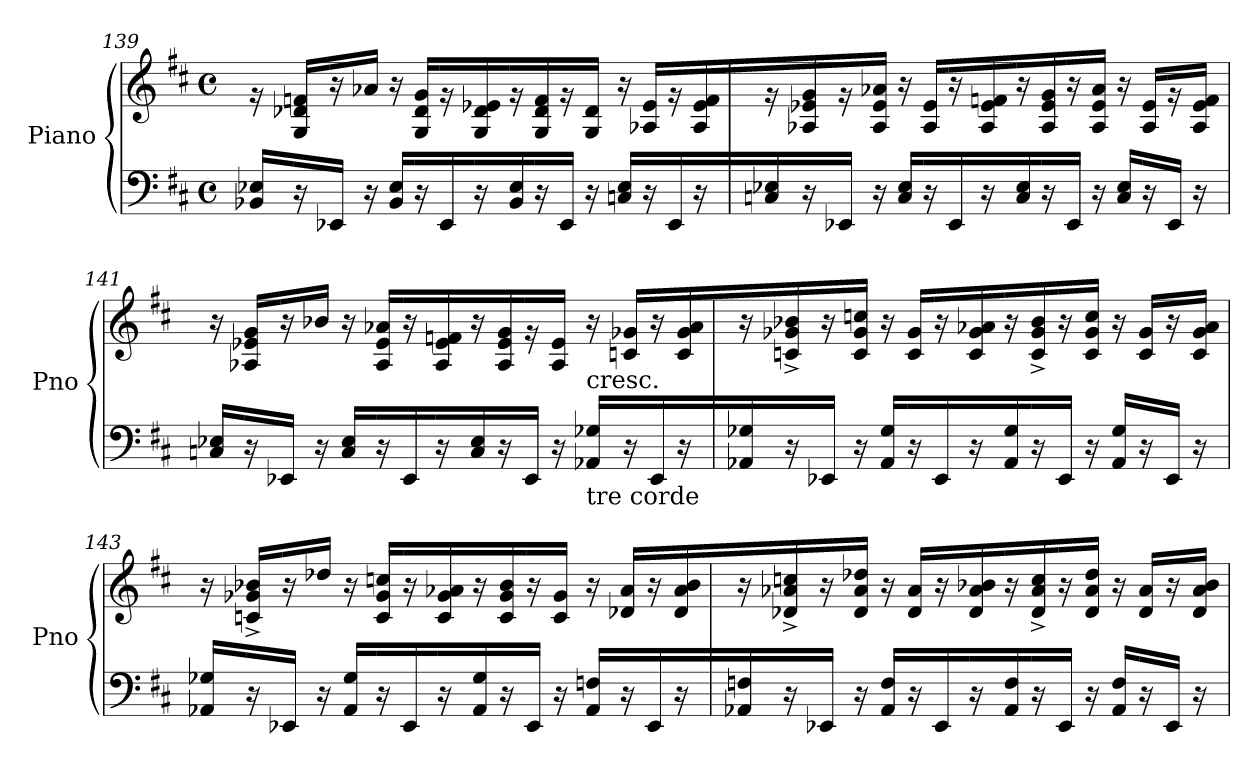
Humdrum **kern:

**kern	**kern
*part1	*part1
*staff2	*staff1
*I"Piano	*
*I'Pno	*
!!LO:LB:g=z
*clefF4	*clefG2
*k[f#c#]	*k[f#c#]
*D:	*D:
*M4/4	*M4/4
*met(c)	*met(c)
=139	=139
*^	*^
16ryy	16BB-X/ 16E-X/LL	16rg	16ryy
16r	16ryy	16ryy	16G/ 16d-X/ 16fn/LL
16ryy	16EE-X/JJ	16r	16ryy
16r	16ryy	16ryy	16a-X/JJ
16ryy	16BB-/ 16E-/LL	16r	16ryy
16r	16ryy	16ryy	16G/ 16d-/ 16g/LL
16ryy	16EE-/	16rg	16ryy
16r	16ryy	16ryy	16G/ 16d-/ 16e-X/
16ryy	16BB-/ 16E-/	16rg	16ryy
16r	16ryy	16ryy	16G/ 16d-/ 16f/
16ryy	16EE-/JJ	16rg	16ryy
16r	16ryy	16ryy	16G/ 16d-/JJ
16ryy	16Cn/ 16E-/LL	16r	16ryy
16r	16ryy	16ryy	16A-X/ 16e-/LL
16ryy	16EE-/	16rg	16ryy
16r	16ryy	16ryy	16A-/ 16e-/ 16f/
=140	=140	=140	=140
16ryy	16Cn/ 16E-X/	16rg	16ryy
16r	16ryy	16ryy	16A-X/ 16e-X/ 16g/
16ryy	16EE-X/JJ	16rg	16ryy
16r	16ryy	16ryy	16A-/ 16e-/ 16a-X/JJ
16ryy	16C/ 16E-/LL	16r	16ryy
16r	16ryy	16ryy	16A-/ 16e-/LL
16ryy	16EE-/	16r	16ryy
16r	16ryy	16ryy	16A-/ 16e-/ 16fn/
16ryy	16C/ 16E-/	16r	16ryy
16r	16ryy	16ryy	16A-/ 16e-/ 16g/
16ryy	16EE-/JJ	16r	16ryy
16r	16ryy	16ryy	16A-/ 16e-/ 16a-/JJ
16ryy	16C/ 16E-/LL	16r	16ryy
16r	16ryy	16ryy	16A-/ 16e-/LL
16ryy	16EE-/JJ	16rg	16ryy
16r	16ryy	16ryy	16A-/ 16e-/ 16f/JJ
!!LO:LB:g=z	!!
=141	=141	=141	=141
16ryy	16Cn/ 16E-X/LL	16r	16ryy
16r	16ryy	16ryy	16A-X/ 16e-X/ 16g/LL
16ryy	16EE-X/JJ	16r	16ryy
16r	16ryy	16ryy	16b-X/JJ
16ryy	16C/ 16E-/LL	16r	16ryy
16r	16ryy	16ryy	16A-/ 16e-/ 16a-X/LL
16ryy	16EE-/	16r	16ryy
16r	16ryy	16ryy	16A-/ 16e-/ 16fn/
16ryy	16C/ 16E-/	16r	16ryy
16r	16ryy	16ryy	16A-/ 16e-/ 16g/
16ryy	16EE-/JJ	16rg	16ryy
16r	16ryy	16ryy	16A-/ 16e-/JJ
!	!	!LO:TX:b:t=cresc.	!
!LO:TX:b:t=tre corde	!	!	!
16ryy	16AA-X/ 16G-X/LL	16r	16ryy
16r	16ryy	16ryy	16cn/ 16g-X/LL
16ryy	16EE-/	16r	16ryy
16r	16ryy	16ryy	16c/ 16g-/ 16a-/
=142	=142	=142	=142
16ryy	16AA-X/ 16G-X/	16r	16ryy
16r	16ryy	16ryy	16cn/^ 16g-X/^ 16b-X/^
16ryy	16EE-X/JJ	16r	16ryy
16r	16ryy	16ryy	16c/ 16g-/ 16ccn/JJ
16ryy	16AA-/ 16G-/LL	16r	16ryy
16r	16ryy	16ryy	16c/ 16g-/LL
16ryy	16EE-/	16r	16ryy
16r	16ryy	16ryy	16c/ 16g-/ 16a-X/
16ryy	16AA-/ 16G-/	16r	16ryy
16r	16ryy	16ryy	16c/^ 16g-/^ 16b-/^
16ryy	16EE-/JJ	16r	16ryy
16r	16ryy	16ryy	16c/ 16g-/ 16cc/JJ
16ryy	16AA-/ 16G-/LL	16r	16ryy
16r	16ryy	16ryy	16c/ 16g-/LL
16ryy	16EE-/JJ	16r	16ryy
16r	16ryy	16ryy	16c/ 16g-/ 16a-/JJ
!!LO:LB:g=z	!!
=143	=143	=143	=143
16ryy	16AA-X/ 16G-X/LL	16r	16ryy
16r	16ryy	16ryy	16cn/^ 16g-X/^ 16b-X/^LL
16ryy	16EE-X/JJ	16r	16ryy
16r	16ryy	16ryy	16dd-X/JJ
16ryy	16AA-/ 16G-/LL	16r	16ryy
16r	16ryy	16ryy	16c/ 16g-/ 16ccn/LL
16ryy	16EE-/	16r	16ryy
16r	16ryy	16ryy	16c/ 16g-/ 16a-X/
16ryy	16AA-/ 16G-/	16r	16ryy
16r	16ryy	16ryy	16c/ 16g-/ 16b-/
16ryy	16EE-/JJ	16r	16ryy
16r	16ryy	16ryy	16c/ 16g-/JJ
16ryy	16AA-/ 16Fn/LL	16r	16ryy
16r	16ryy	16ryy	16d-X/ 16a-/LL
16ryy	16EE-/	16r	16ryy
16r	16ryy	16ryy	16d-/ 16a-/ 16b-/
=144	=144	=144	=144
16ryy	16AA-X/ 16Fn/	16r	16ryy
16r	16ryy	16ryy	16d-X/^ 16a-X/^ 16ccn/^
16ryy	16EE-X/JJ	16r	16ryy
16r	16ryy	16ryy	16d-/ 16a-/ 16dd-X/JJ
16ryy	16AA-/ 16F/LL	16r	16ryy
16r	16ryy	16ryy	16d-/ 16a-/LL
16ryy	16EE-/	16r	16ryy
16r	16ryy	16ryy	16d-/ 16a-/ 16b-X/
16ryy	16AA-/ 16F/	16r	16ryy
16r	16ryy	16ryy	16d-/^ 16a-/^ 16cc/^
16ryy	16EE-/JJ	16r	16ryy
16r	16ryy	16ryy	16d-/ 16a-/ 16dd-/JJ
16ryy	16AA-/ 16F/LL	16r	16ryy
16r	16ryy	16ryy	16d-/ 16a-/LL
16ryy	16EE-/JJ	16r	16ryy
16r	16ryy	16ryy	16d-/ 16a-/ 16b-/JJ
*v	*v	*	*
*	*v	*v
=	=
*-	*-
